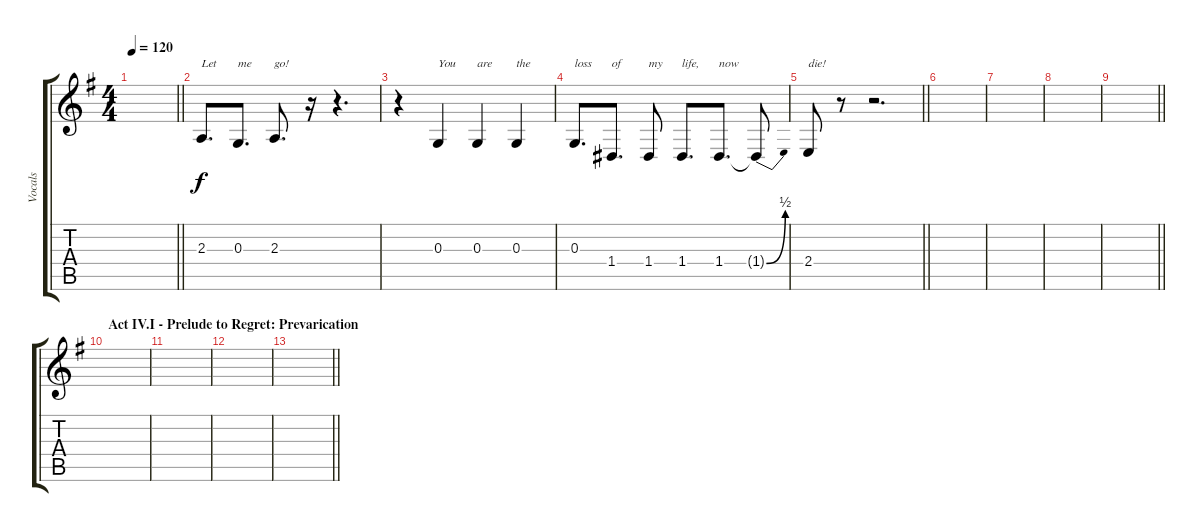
\track ("Vocals" "Vocals") {instrument oboe}
\staff {score tabs}
\tuning (E4 B3 G3 D3 A2 D2) {hide}
\ts (4 4)
\tempo 120
\clef g2
\barLineRight lightlight
\ks eminor
|
2.3.8{d txt "Let"} 0.3.8{d txt "me"} 2.3.8{d txt "go!"} r.16 r.4{d} |
r.4 0.3.4{txt "You"} 0.3.4{txt "are"} 0.3.4{txt "the"} |
0.3.8{d txt "loss"} 1.4.8{d txt "of"} 1.4.8{txt "my"} 1.4.8{d txt "life,"} 1.4.8{d txt "now"} 1.4{be (bend 0 0 60 2) t}.8 |
\barLineRight lightlight
2.4.8{txt "die!"} r.8 r.2{d} |
\section ("" "")
|
|
|
\barLineRight lightlight
|
\section ("" "Act IV.I - Prelude to Regret: Prevarication")
|
|
|
\barLineRight lightlight
